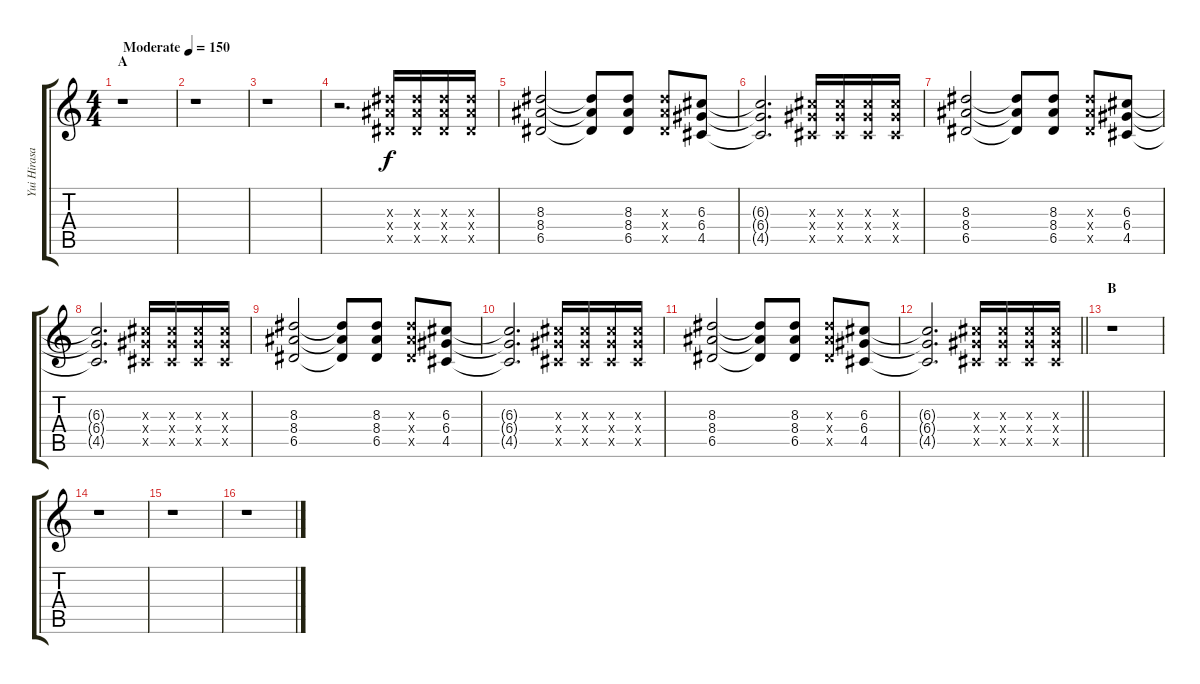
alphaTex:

\track ("Yui Hirasawa" "Yui Hirasa") {instrument distortionguitar}
\staff {score tabs}
\tuning (E4 B3 G3 D3 A2 E2) {hide}
\ts (4 4)
\section ("" "A")
\tempo (150 "Moderate")
\clef g2
\ks c
r.1{dy f instrument distortionguitar} |
r.1 |
r.1 |
r.2{d} (8.3{x} 8.4{x} 6.5{x}).16 (8.3{x} 8.4{x} 6.5{x}).16 (8.3{x} 8.4{x} 6.5{x}).16 (8.3{x} 8.4{x} 6.5{x}).16 |
(8.3 8.4 6.5).2 (8.3{t} 8.4{t} 6.5{t}).8 (8.3 8.4 6.5).8 (8.3{x} 8.4{x} 6.5{x}).8 (6.3 6.4 4.5).8 |
(6.3{t} 6.4{t} 4.5{t}).2{d} (6.3{x} 6.4{x} 4.5{x}).16 (6.3{x} 6.4{x} 4.5{x}).16 (6.3{x} 6.4{x} 4.5{x}).16 (6.3{x} 6.4{x} 4.5{x}).16 |
(8.3 8.4 6.5).2 (8.3{t} 8.4{t} 6.5{t}).8 (8.3 8.4 6.5).8 (8.3{x} 8.4{x} 6.5{x}).8 (6.3 6.4 4.5).8 |
(6.3{t} 6.4{t} 4.5{t}).2{d} (6.3{x} 6.4{x} 4.5{x}).16 (6.3{x} 6.4{x} 4.5{x}).16 (6.3{x} 6.4{x} 4.5{x}).16 (6.3{x} 6.4{x} 4.5{x}).16 |
(8.3 8.4 6.5).2 (8.3{t} 8.4{t} 6.5{t}).8 (8.3 8.4 6.5).8 (8.3{x} 8.4{x} 6.5{x}).8 (6.3 6.4 4.5).8 |
(6.3{t} 6.4{t} 4.5{t}).2{d} (6.3{x} 6.4{x} 4.5{x}).16 (6.3{x} 6.4{x} 4.5{x}).16 (6.3{x} 6.4{x} 4.5{x}).16 (6.3{x} 6.4{x} 4.5{x}).16 |
(8.3 8.4 6.5).2 (8.3{t} 8.4{t} 6.5{t}).8 (8.3 8.4 6.5).8 (8.3{x} 8.4{x} 6.5{x}).8 (6.3 6.4 4.5).8 |
\barLineRight lightlight
(6.3{t} 6.4{t} 4.5{t}).2{d} (6.3{x} 6.4{x} 4.5{x}).16 (6.3{x} 6.4{x} 4.5{x}).16 (6.3{x} 6.4{x} 4.5{x}).16 (6.3{x} 6.4{x} 4.5{x}).16 |
\section ("" "B")
r.1 |
r.1 |
r.1 |
r.1
